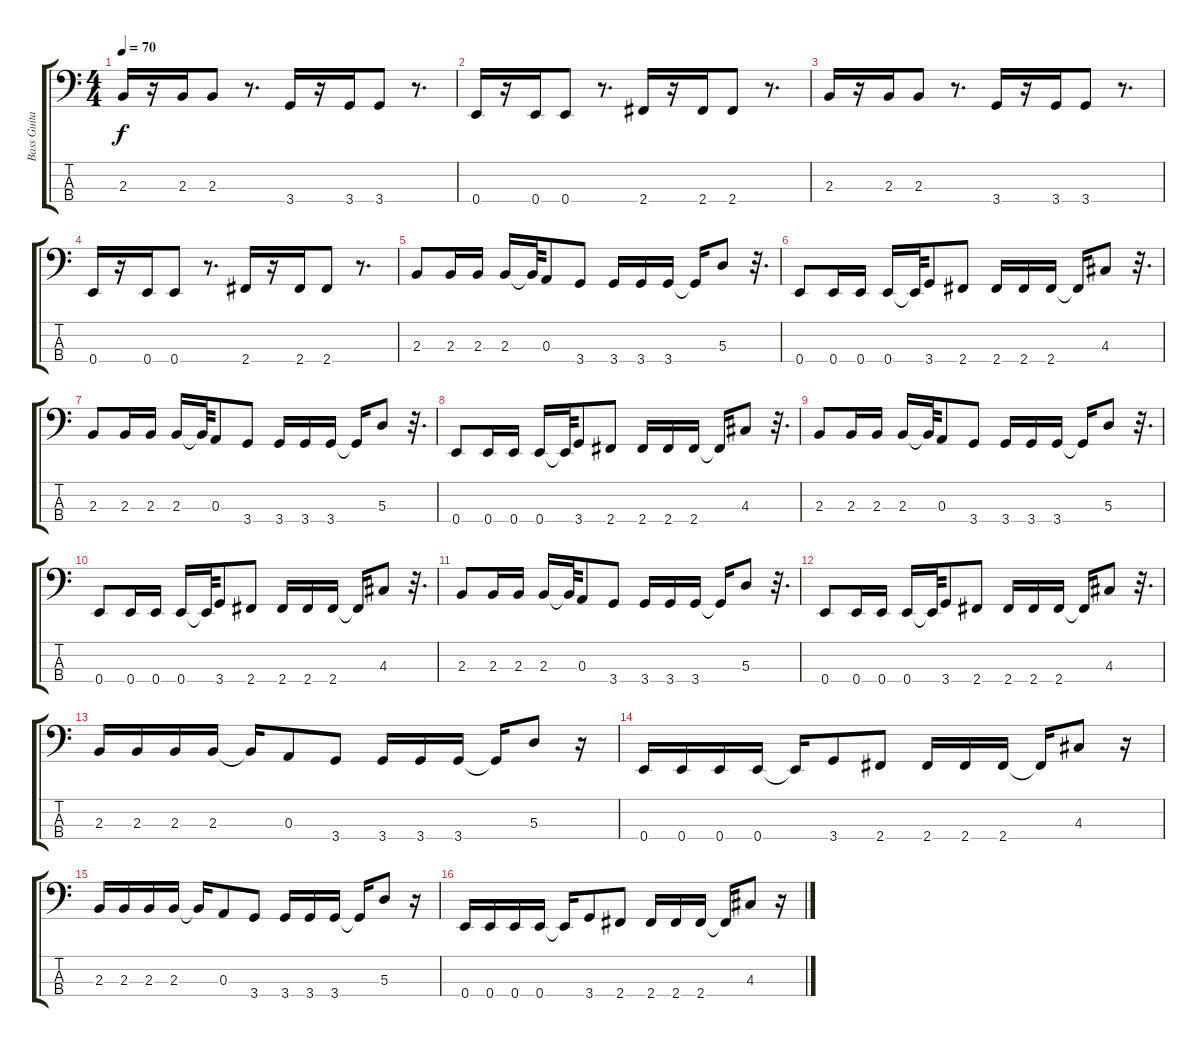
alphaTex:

\track ("Bass Guitar" "Bass Guita") {instrument electricbassfinger}
\staff {score tabs}
\tuning (G2 D2 A1 E1) {hide}
\ts (4 4)
\tempo 70
\clef f4
\ks c
2.3.16{dy f} r.16 2.3.16 2.3.8 r.8{d} 3.4.16 r.16 3.4.16 3.4.8 r.8{d} |
0.4.16 r.16 0.4.16 0.4.8 r.8{d} 2.4.16 r.16 2.4.16 2.4.8 r.8{d} |
2.3.16 r.16 2.3.16 2.3.8 r.8{d} 3.4.16 r.16 3.4.16 3.4.8 r.8{d} |
0.4.16 r.16 0.4.16 0.4.8 r.8{d} 2.4.16 r.16 2.4.16 2.4.8 r.8{d} |
2.3.8 2.3.16 2.3.16 2.3.16 2.3{t}.64 0.3.8 3.4.8 3.4.16 3.4.16 3.4.16 3.4{t}.16 5.3.8 r.32{d} |
0.4.8 0.4.16 0.4.16 0.4.16 0.4{t}.64 3.4.8 2.4.8 2.4.16 2.4.16 2.4.16 2.4{t}.16 4.3.8 r.32{d} |
2.3.8 2.3.16 2.3.16 2.3.16 2.3{t}.64 0.3.8 3.4.8 3.4.16 3.4.16 3.4.16 3.4{t}.16 5.3.8 r.32{d} |
0.4.8 0.4.16 0.4.16 0.4.16 0.4{t}.64 3.4.8 2.4.8 2.4.16 2.4.16 2.4.16 2.4{t}.16 4.3.8 r.32{d} |
2.3.8 2.3.16 2.3.16 2.3.16 2.3{t}.64 0.3.8 3.4.8 3.4.16 3.4.16 3.4.16 3.4{t}.16 5.3.8 r.32{d} |
0.4.8 0.4.16 0.4.16 0.4.16 0.4{t}.64 3.4.8 2.4.8 2.4.16 2.4.16 2.4.16 2.4{t}.16 4.3.8 r.32{d} |
2.3.8 2.3.16 2.3.16 2.3.16 2.3{t}.64 0.3.8 3.4.8 3.4.16 3.4.16 3.4.16 3.4{t}.16 5.3.8 r.32{d} |
0.4.8 0.4.16 0.4.16 0.4.16 0.4{t}.64 3.4.8 2.4.8 2.4.16 2.4.16 2.4.16 2.4{t}.16 4.3.8 r.32{d} |
2.3.16 2.3.16 2.3.16 2.3.16 2.3{t}.16 0.3.8 3.4.8 3.4.16 3.4.16 3.4.16 3.4{t}.16 5.3.8 r.16 |
0.4.16 0.4.16 0.4.16 0.4.16 0.4{t}.16 3.4.8 2.4.8 2.4.16 2.4.16 2.4.16 2.4{t}.16 4.3.8 r.16 |
2.3.16 2.3.16 2.3.16 2.3.16 2.3{t}.16 0.3.8 3.4.8 3.4.16 3.4.16 3.4.16 3.4{t}.16 5.3.8 r.16 |
0.4.16 0.4.16 0.4.16 0.4.16 0.4{t}.16 3.4.8 2.4.8 2.4.16 2.4.16 2.4.16 2.4{t}.16 4.3.8 r.16
